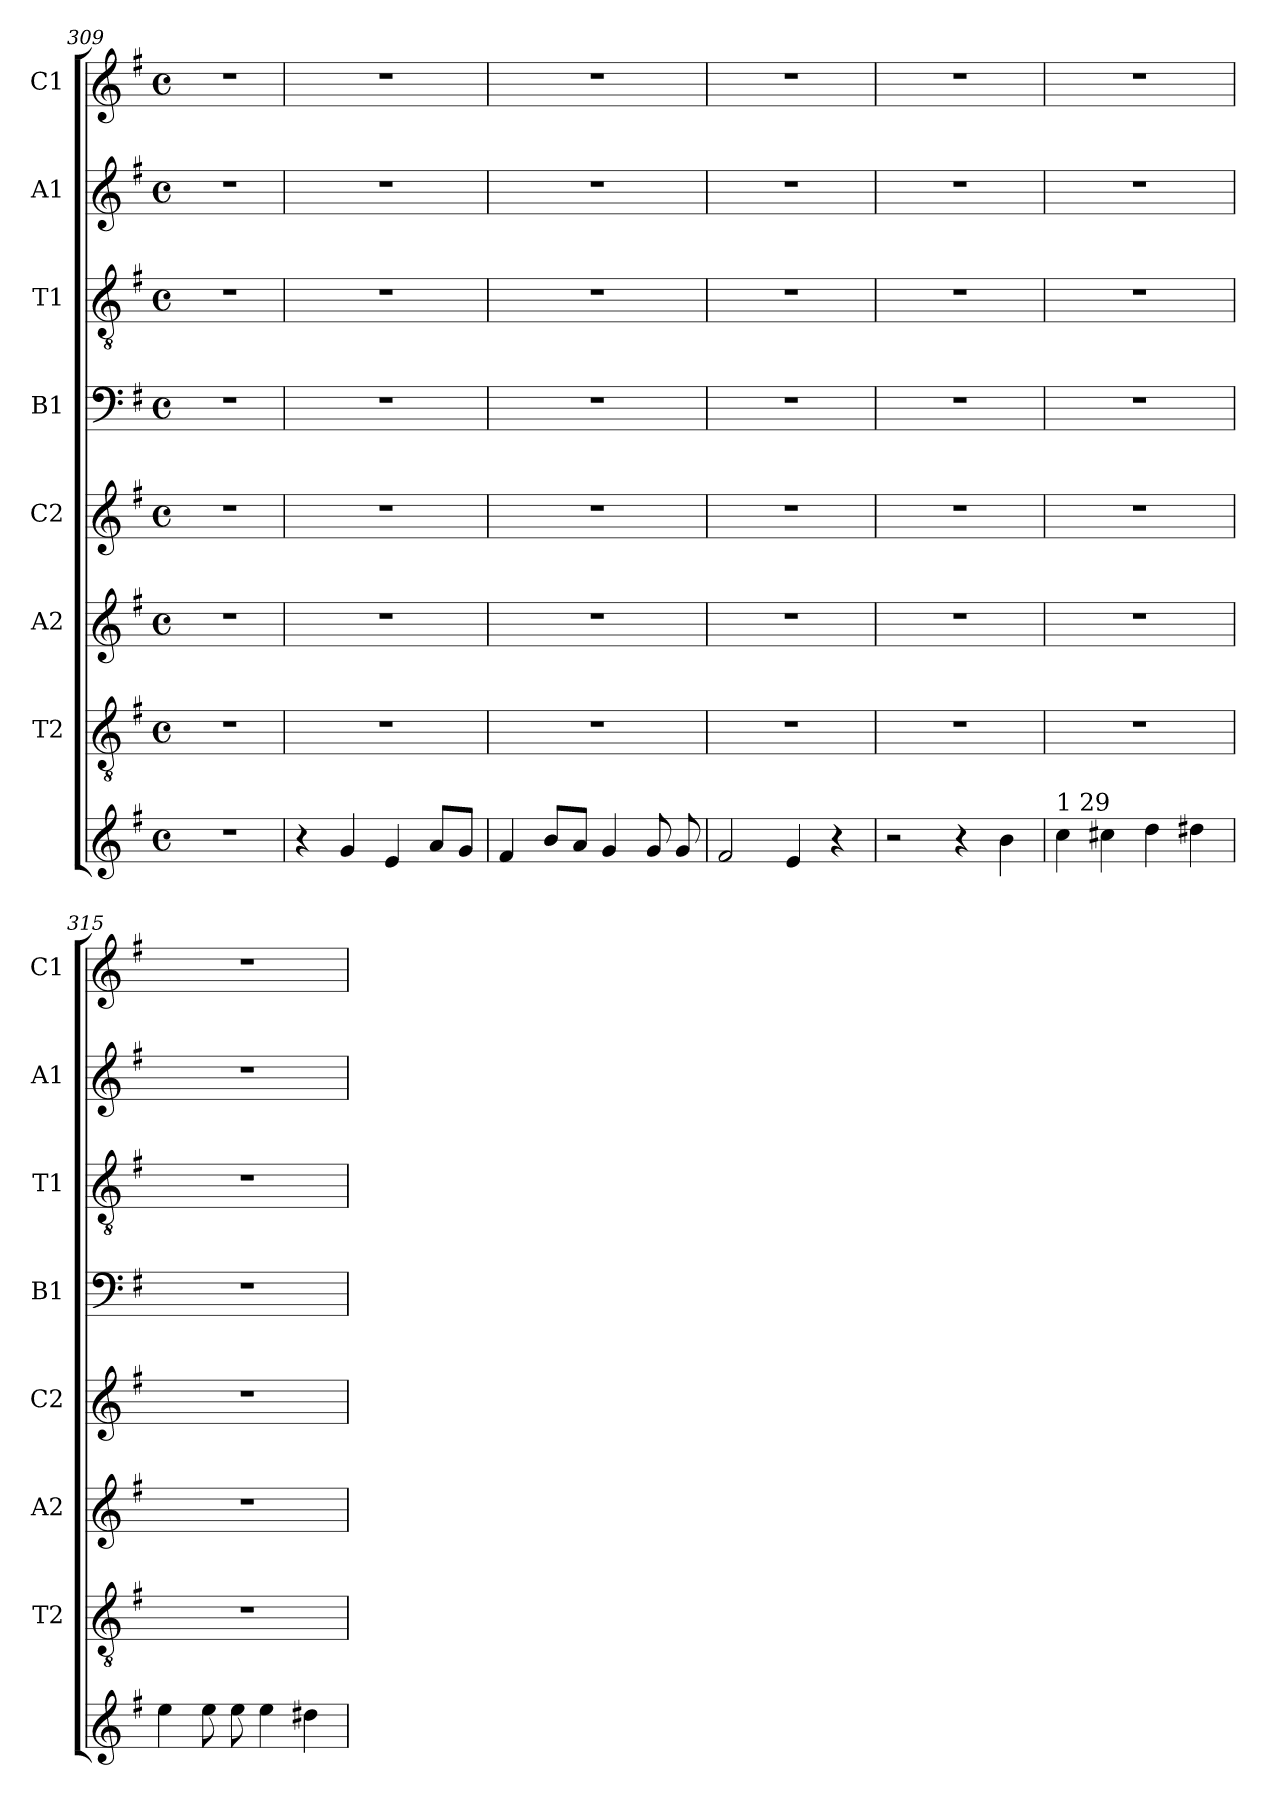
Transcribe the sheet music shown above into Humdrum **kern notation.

**kern	**kern	**kern	**kern	**kern	**kern	**kern	**kern
*part8	*part7	*part6	*part5	*part4	*part3	*part2	*part1
*staff8	*staff7	*staff6	*staff5	*staff4	*staff3	*staff2	*staff1
*	*I"T2	*I"A2	*I"C2	*I"B1	*I"T1	*I"A1	*I"C1
*	*I'T2	*I'A2	*I'C2	*I'B1	*I'T1	*I'A1	*I'C1
*clefG2	*clefGv2	*clefG2	*clefG2	*clefF4	*clefGv2	*clefG2	*clefG2
*k[f#]	*k[f#]	*k[f#]	*k[f#]	*k[f#]	*k[f#]	*k[f#]	*k[f#]
*G:	*G:	*G:	*G:	*G:	*G:	*G:	*G:
*M4/4	*M4/4	*M4/4	*M4/4	*M4/4	*M4/4	*M4/4	*M4/4
*met(c)	*met(c)	*met(c)	*met(c)	*met(c)	*met(c)	*met(c)	*met(c)
=309	=309	=309	=309	=309	=309	=309	=309
1r	1r	1r	1r	1r	1r	1r	1r
=310	=310	=310	=310	=310	=310	=310	=310
4r	1r	1r	1r	1r	1r	1r	1r
4g/	.	.	.	.	.	.	.
4e/	.	.	.	.	.	.	.
8a/L	.	.	.	.	.	.	.
8g/J	.	.	.	.	.	.	.
=311	=311	=311	=311	=311	=311	=311	=311
4f#/	1r	1r	1r	1r	1r	1r	1r
8b/L	.	.	.	.	.	.	.
8a/J	.	.	.	.	.	.	.
4g/	.	.	.	.	.	.	.
8g/	.	.	.	.	.	.	.
8g/	.	.	.	.	.	.	.
=312	=312	=312	=312	=312	=312	=312	=312
2f#/	1r	1r	1r	1r	1r	1r	1r
4e/	.	.	.	.	.	.	.
4r	.	.	.	.	.	.	.
=313	=313	=313	=313	=313	=313	=313	=313
2r	1r	1r	1r	1r	1r	1r	1r
4r	.	.	.	.	.	.	.
4b\	.	.	.	.	.	.	.
!!LO:LB:g=z
=314	=314	=314	=314	=314	=314	=314	=314
!LO:TX:a:t=1 29	!	!	!	!	!	!	!
4cc\	1r	1r	1r	1r	1r	1r	1r
4cc#X\	.	.	.	.	.	.	.
4dd\	.	.	.	.	.	.	.
4dd#X\	.	.	.	.	.	.	.
=315	=315	=315	=315	=315	=315	=315	=315
4ee\	1r	1r	1r	1r	1r	1r	1r
8ee\	.	.	.	.	.	.	.
8ee\	.	.	.	.	.	.	.
4ee\	.	.	.	.	.	.	.
4dd#X\	.	.	.	.	.	.	.
=	=	=	=	=	=	=	=
*-	*-	*-	*-	*-	*-	*-	*-
